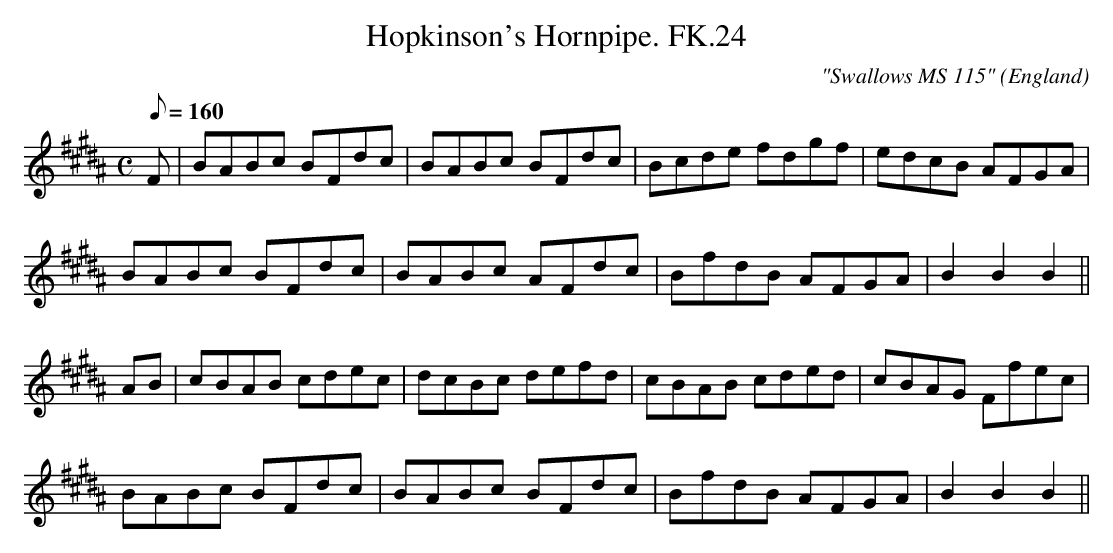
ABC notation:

X:1
T:Hopkinson's Hornpipe. FK.24
M:C
L:1/8
Q:160
C:"Swallows MS 115"
O:England
K:B_
F | BABc BFdc | BABc BFdc | Bcde fdgf | edcB AFGA |!
 BABc BFdc | BABc AFdc | BfdB AFGA | B2 B2 B2||!
AB | cBAB cdec | dcBc defd | cBAB cded | cBAG Ffec |!
 BABc BFdc | BABc BFdc | BfdB AFGA | B2 B2 B2 ||
